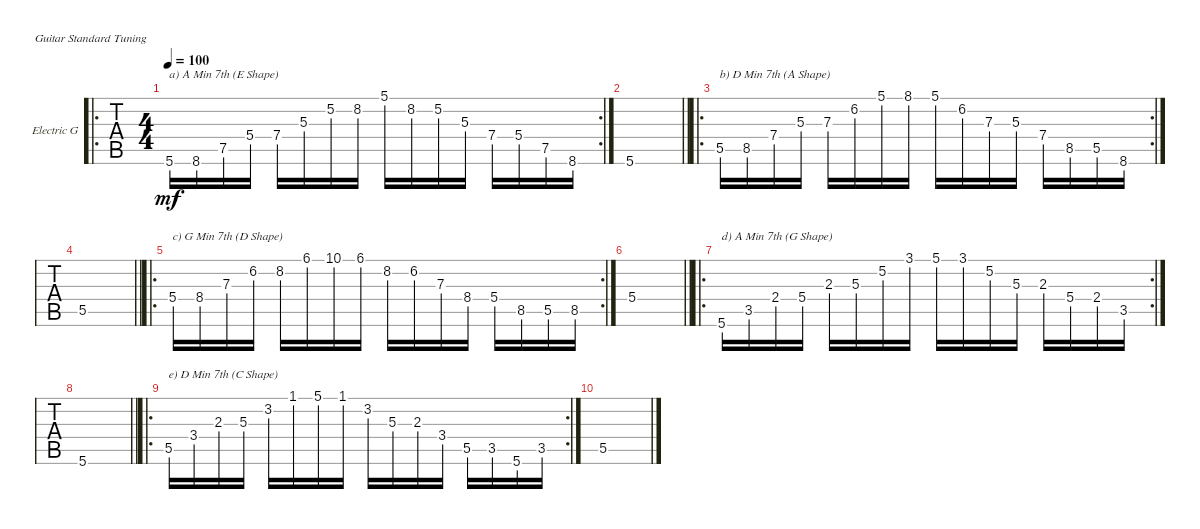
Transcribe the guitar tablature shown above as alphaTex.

\defaultSystemsLayout 4
\bracketExtendMode groupsimilarinstruments
\firstSystemTrackNameOrientation horizontal
\otherSystemsTrackNameOrientation horizontal
\track ("Electric Guitar" "Electric G") {instrument electricguitarclean}
\staff {tabs}
\tuning (E4 B3 G3 D3 A2 E2)
\ro
\rc 2
\ts (4 4)
\tempo 100
\clef g2
\ks c
5.6{lf 2}.16{txt "a) A Min 7th (E Shape)" dy mf instrument electricguitarclean} 8.6{lf 5}.16 7.5{lf 4}.16 5.4{lf 2}.16 7.4{lf 4}.16 5.3{lf 2}.16 5.2{lf 2}.16 8.2{lf 5}.16 5.1{lf 2}.16 8.2{lf 5}.16 5.2{lf 2}.16 5.3{lf 2}.16 7.4{lf 4}.16 5.4{lf 2}.16 7.5{lf 4}.16 8.6{lf 5}.16 |
\barLineRight lightlight
5.6{lf 2}.1 |
\ro
\rc 2
5.5{lf 2}.16{txt "b) D Min 7th (A Shape)"} 8.5{lf 5}.16 7.4{lf 4}.16 5.3{lf 2}.16 7.3{lf 4}.16 6.2{lf 3}.16 5.1{lf 2}.16 8.1{lf 5}.16 5.1{lf 2}.16 6.2{lf 3}.16 7.3{lf 4}.16 5.3{lf 2}.16 7.4{lf 4}.16 8.5{lf 5}.16 5.5{lf 2}.16 8.6{lf 3}.16 |
\barLineRight lightlight
5.5{lf 2}.1 |
\ro
\rc 2
5.4{lf 2}.16{txt "c) G Min 7th (D Shape)"} 8.4{lf 5}.16 7.3{lf 4}.16 6.2{lf 3}.16 8.2{lf 5}.16 6.1{lf 2}.16 10.1{lf 5}.16 6.1{lf 2}.16 8.2{lf 5}.16 6.2{lf 3}.16 7.3{lf 4}.16 8.4{lf 5}.16 5.4{lf 2}.16 8.5{lf 5}.16 5.5{lf 2}.16 8.5{lf 5}.16 |
\barLineRight lightlight
5.4{lf 2}.1 |
\ro
\rc 2
5.6{lf 5}.16{txt "d) A Min 7th (G Shape)"} 3.5{lf 3}.16 2.4{lf 2}.16 5.4{lf 5}.16 2.3{lf 2}.16 5.3{lf 4}.16 5.2{lf 4}.16 3.1{lf 2}.16 5.1{lf 4}.16 3.1{lf 2}.16 5.2{lf 4}.16 5.3{lf 4}.16 2.3{lf 2}.16 5.4{lf 5}.16 2.4{lf 2}.16 3.5{lf 3}.16 |
\barLineRight lightlight
5.6{lf 5}.1 |
\ro
\rc 2
5.5{lf 5}.16{txt "e) D Min 7th (C Shape)"} 3.4{lf 3}.16 2.3{lf 2}.16 5.3{lf 5}.16 3.2{lf 3}.16 1.1{lf 2}.16 5.1{lf 5}.16 1.1{lf 2}.16 3.2{lf 3}.16 5.3{lf 5}.16 2.3{lf 2}.16 3.4{lf 3}.16 5.5{lf 5}.16 3.5{lf 3}.16 5.6{lf 5}.16 3.5{lf 3}.16 |
5.5{lf 5}.1
